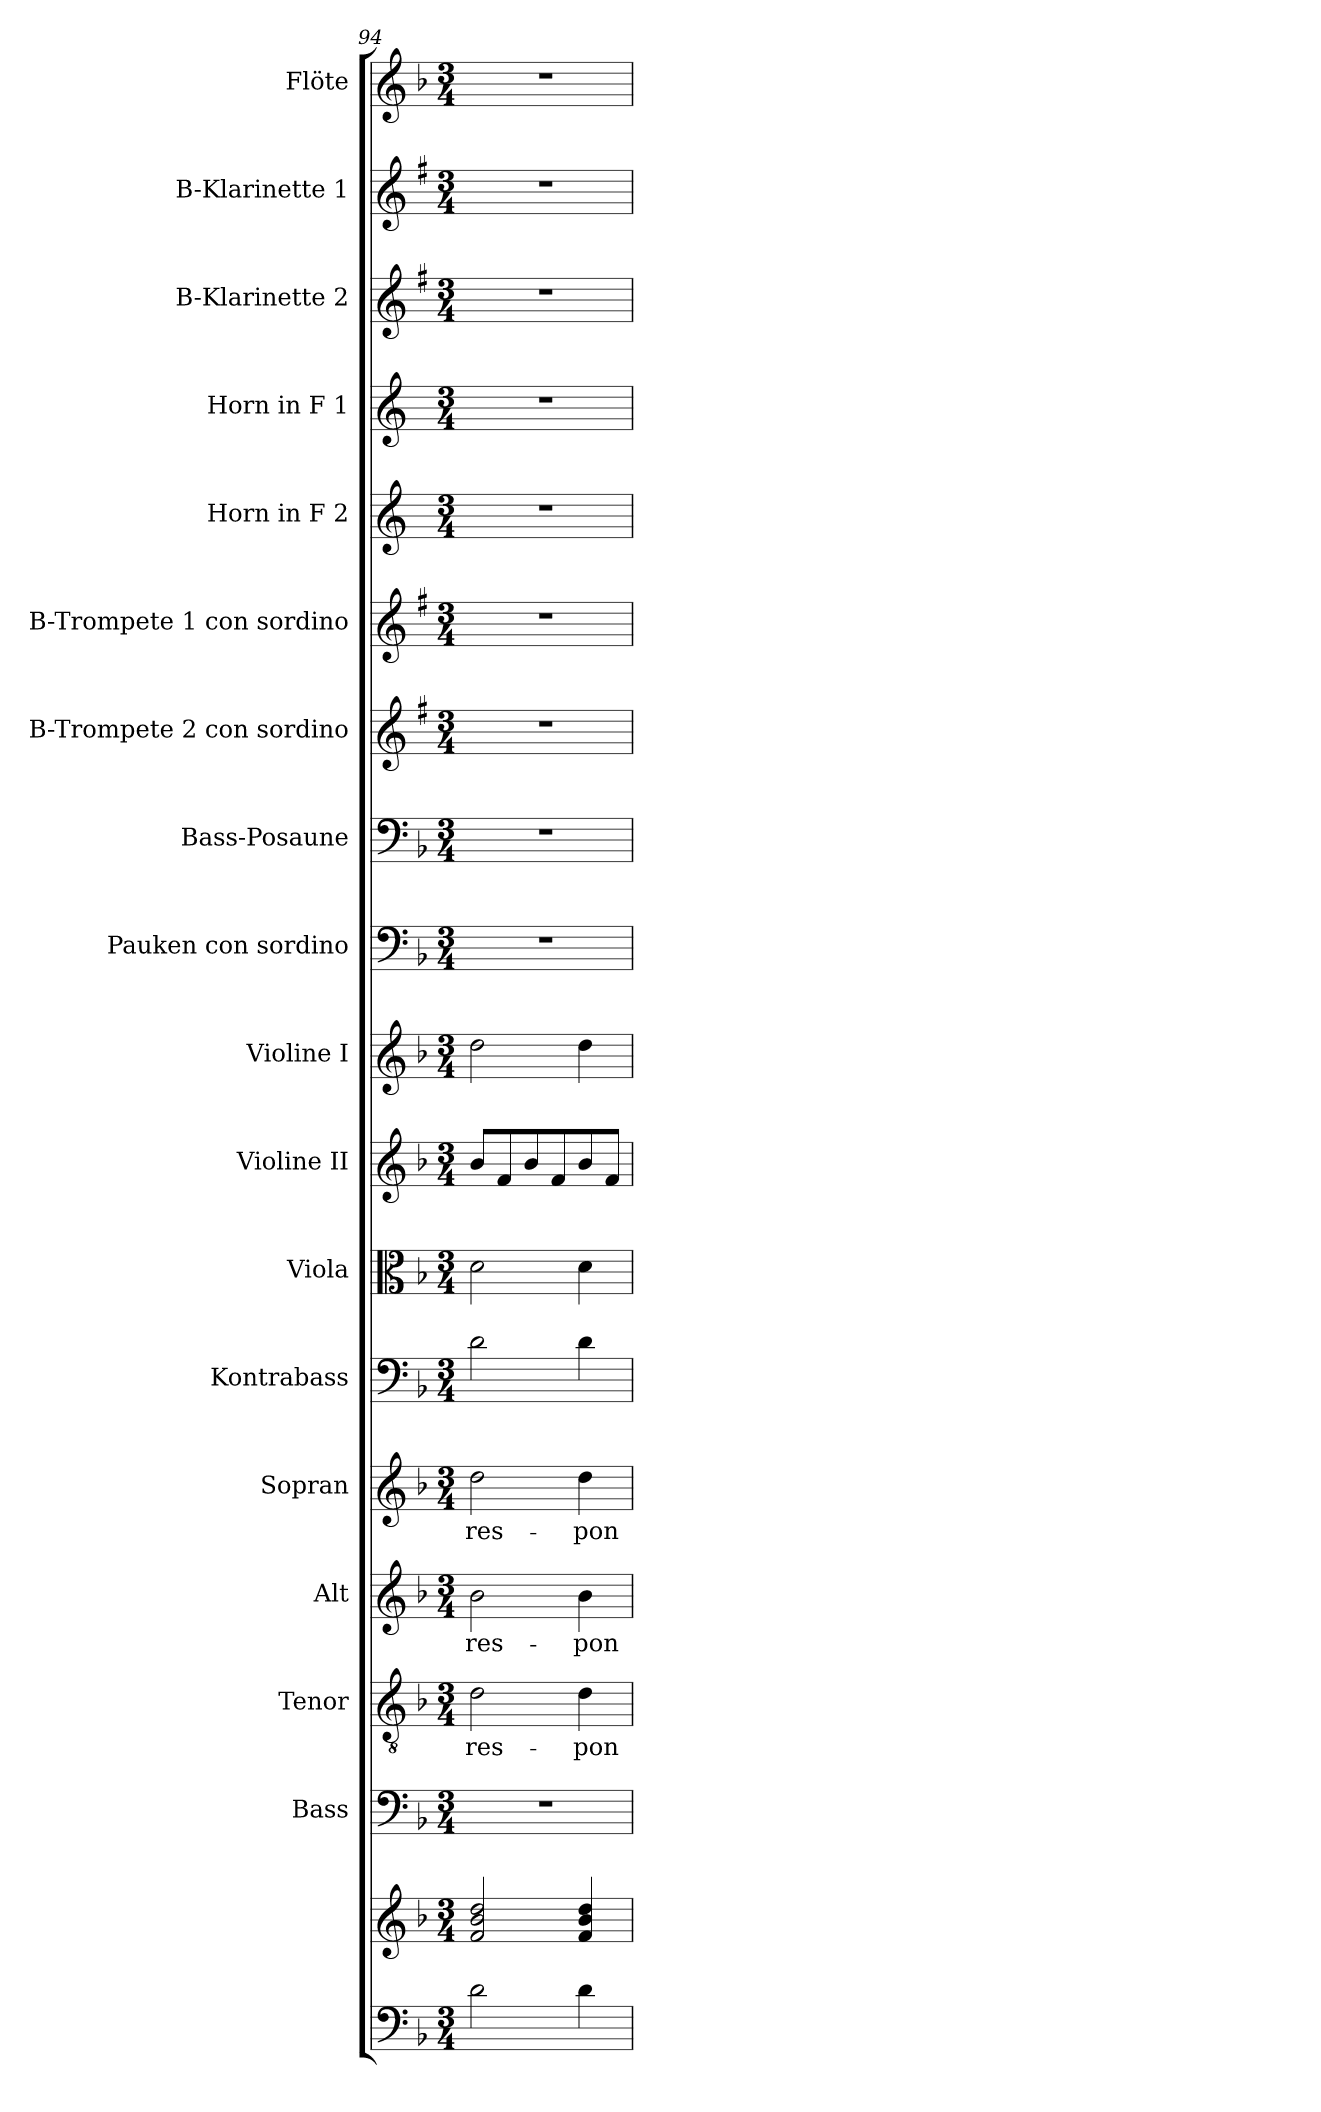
**kern	**kern	**kern	**kern	**text	**kern	**text	**kern	**text	**kern	**kern	**kern	**kern	**kern	**kern	**kern	**kern	**kern	**kern	**kern	**kern	**kern
*part18	*part18	*part17	*part16	*part16	*part15	*part15	*part14	*part14	*part13	*part12	*part11	*part10	*part9	*part8	*part7	*part6	*part5	*part4	*part3	*part2	*part1
*staff19	*staff18	*staff17	*staff16	*staff16	*staff15	*staff15	*staff14	*staff14	*staff13	*staff12	*staff11	*staff10	*staff9	*staff8	*staff7	*staff6	*staff5	*staff4	*staff3	*staff2	*staff1
*	*	*I"Bass	*I"Tenor	*	*I"Alt	*	*I"Sopran	*	*I"Kontrabass	*I"Viola	*I"Violine II	*I"Violine I	*I"Pauken con sordino	*I"Bass-Posaune	*I"B-Trompete 2 con sordino	*I"B-Trompete 1 con sordino	*I"Horn in F 2	*I"Horn in F 1	*I"B-Klarinette 2	*I"B-Klarinette 1	*I"Flöte
*	*	*I'B.	*I'T.	*	*I'A.	*	*I'S.	*	*I'Kb.	*I'Vla.	*I'Vl. II	*I'Vl. I	*I'Pk.	*I'B. Pos.	*I'B Trp. 2	*I'B Trp. 1	*	*	*I'B Kl. 2	*I'B Kl. 1	*I'Fl.
*clefF4	*clefG2	*clefF4	*clefGv2	*	*clefG2	*	*clefG2	*	*clefF4	*clefC3	*clefG2	*clefG2	*clefF4	*clefF4	*clefG2	*clefG2	*clefG2	*clefG2	*clefG2	*clefG2	*clefG2
*	*	*	*	*	*	*	*	*	*ITrd7c12	*	*	*	*	*	*ITrd1c2	*ITrd1c2	*ITrd4c7	*ITrd4c7	*ITrd1c2	*ITrd1c2	*
*k[b-]	*k[b-]	*k[b-]	*k[b-]	*	*k[b-]	*	*k[b-]	*	*k[b-]	*k[b-]	*k[b-]	*k[b-]	*k[b-]	*k[b-]	*k[b-]	*k[b-]	*k[b-]	*k[b-]	*k[b-]	*k[b-]	*k[b-]
*F:	*F:	*F:	*F:	*	*F:	*	*F:	*	*F:	*F:	*F:	*F:	*F:	*F:	*F:	*F:	*F:	*F:	*F:	*F:	*F:
*M3/4	*M3/4	*M3/4	*M3/4	*	*M3/4	*	*M3/4	*	*M3/4	*M3/4	*M3/4	*M3/4	*M3/4	*M3/4	*M3/4	*M3/4	*M3/4	*M3/4	*M3/4	*M3/4	*M3/4
=94	=94	=94	=94	=94	=94	=94	=94	=94	=94	=94	=94	=94	=94	=94	=94	=94	=94	=94	=94	=94	=94
!	!	!	!	!LO:LY:b	!	!LO:LY:b	!	!LO:LY:b	!	!	!	!	!	!	!	!	!	!	!	!	!
2d\	2f/ 2b-/ 2dd/	2.r	2d\	res-	2b-\	res-	2dd\	res-	2D\	2d\	8b-/L	2dd\	2.r	2.r	2.r	2.r	2.r	2.r	2.r	2.r	2.r
.	.	.	.	.	.	.	.	.	.	.	8f/	.	.	.	.	.	.	.	.	.	.
.	.	.	.	.	.	.	.	.	.	.	8b-/	.	.	.	.	.	.	.	.	.	.
.	.	.	.	.	.	.	.	.	.	.	8f/	.	.	.	.	.	.	.	.	.	.
!	!	!	!	!LO:LY:b	!	!LO:LY:b	!	!LO:LY:b	!	!	!	!	!	!	!	!	!	!	!	!	!
4d\	4f/ 4b-/ 4dd/	.	4d\	-pon-	4b-\	-pon-	4dd\	-pon-	4D\	4d\	8b-/	4dd\	.	.	.	.	.	.	.	.	.
.	.	.	.	.	.	.	.	.	.	.	8f/J	.	.	.	.	.	.	.	.	.	.
=	=	=	=	=	=	=	=	=	=	=	=	=	=	=	=	=	=	=	=	=	=
*-	*-	*-	*-	*-	*-	*-	*-	*-	*-	*-	*-	*-	*-	*-	*-	*-	*-	*-	*-	*-	*-
